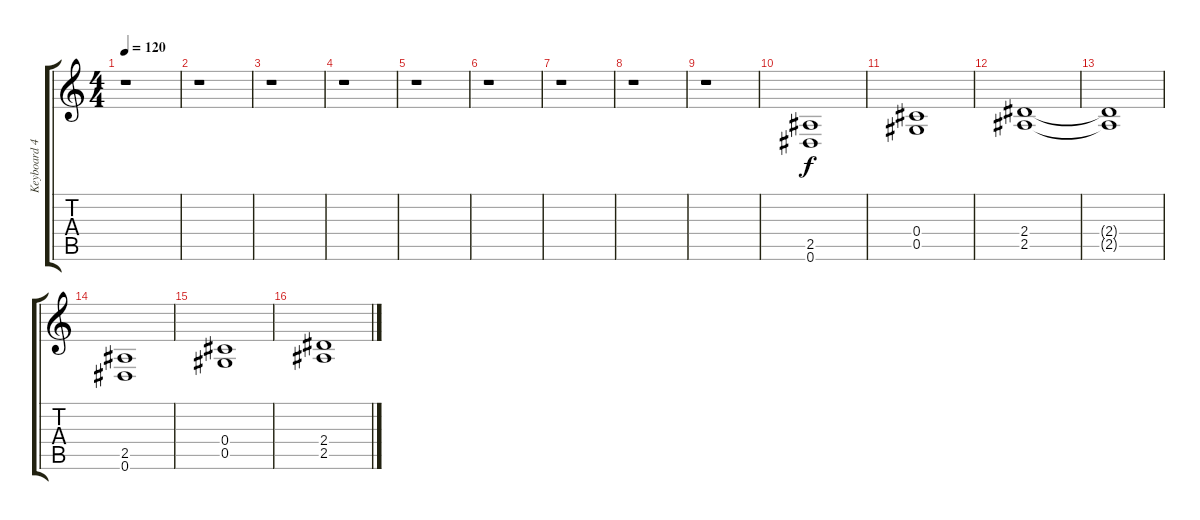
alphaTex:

\track ("Keyboard 4" "Keyboard 4") {instrument stringensemble1}
\staff {score tabs}
\tuning (Eb5 Bb4 Gb4 Db4 Ab3 Eb3) {hide}
\ts (4 4)
\tempo 120
\clef g2
\ks c
r.1{dy f instrument stringensemble1} |
r.1 |
r.1 |
r.1 |
r.1 |
r.1 |
r.1 |
r.1 |
r.1 |
(2.5 0.6).1 |
(0.4 0.5).1 |
(2.4 2.5).1 |
(2.4{t} 2.5{t}).1 |
(2.5 0.6).1 |
(0.4 0.5).1 |
(2.4 2.5).1
